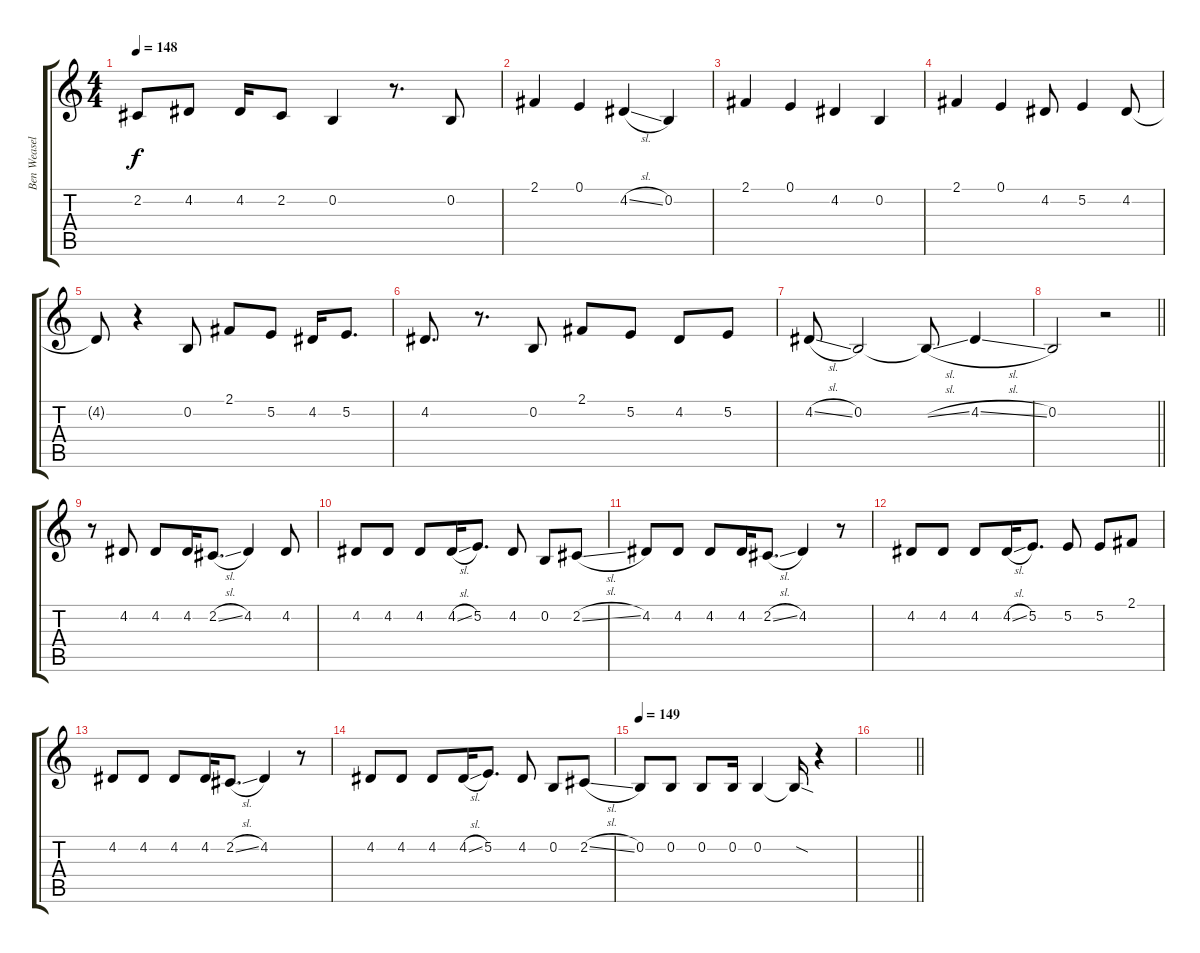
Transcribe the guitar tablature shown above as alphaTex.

\track ("Ben Weasel" "Ben Weasel") {instrument bassoon}
\staff {score tabs}
\tuning (E4 B3 G3 D3 A2 E2) {hide}
\ts (4 4)
\tempo 148
\clef g2
\ks c
2.2.8{dy f} 4.2.8 4.2.16 2.2.8 0.2.4 r.8{d} 0.2.8 |
2.1.4 0.1.4 4.2{sl}.4 0.2.4 |
2.1.4 0.1.4 4.2.4 0.2.4 |
2.1.4 0.1.4 4.2.8 5.2.4 4.2.8 |
4.2{t}.8 r.4 0.2.8 2.1.8 5.2.8 4.2.16 5.2.8{d} |
4.2.8{d} r.8{d} 0.2.8 2.1.8 5.2.8 4.2.8 5.2.8 |
4.2{sl}.8 0.2.2 0.2{sl t}.8 4.2{sl}.4 |
\barLineRight lightlight
0.2.2 r.2 |
r.8 4.2.8 4.2.8 4.2.16 2.2{sl}.8{d} 4.2.4 4.2.8 |
4.2.8 4.2.8 4.2.8 4.2{sl}.16 5.2.8{d} 4.2.8 0.2.8 2.2{sl}.8 |
4.2.8 4.2.8 4.2.8 4.2.16 2.2{sl}.8{d} 4.2.4 r.8 |
4.2.8 4.2.8 4.2.8 4.2{sl}.16 5.2.8{d} 5.2.8 5.2.8 2.1.8 |
4.2.8 4.2.8 4.2.8 4.2.16 2.2{sl}.8{d} 4.2.4 r.8 |
4.2.8 4.2.8 4.2.8 4.2{sl}.16 5.2.8{d} 4.2.8 0.2.8 2.2{sl}.8 |
\tempo 149
0.2.8 0.2.8 0.2.8 0.2.16 0.2.4 0.2{sod t}.16 r.4 |
\barLineRight lightlight
